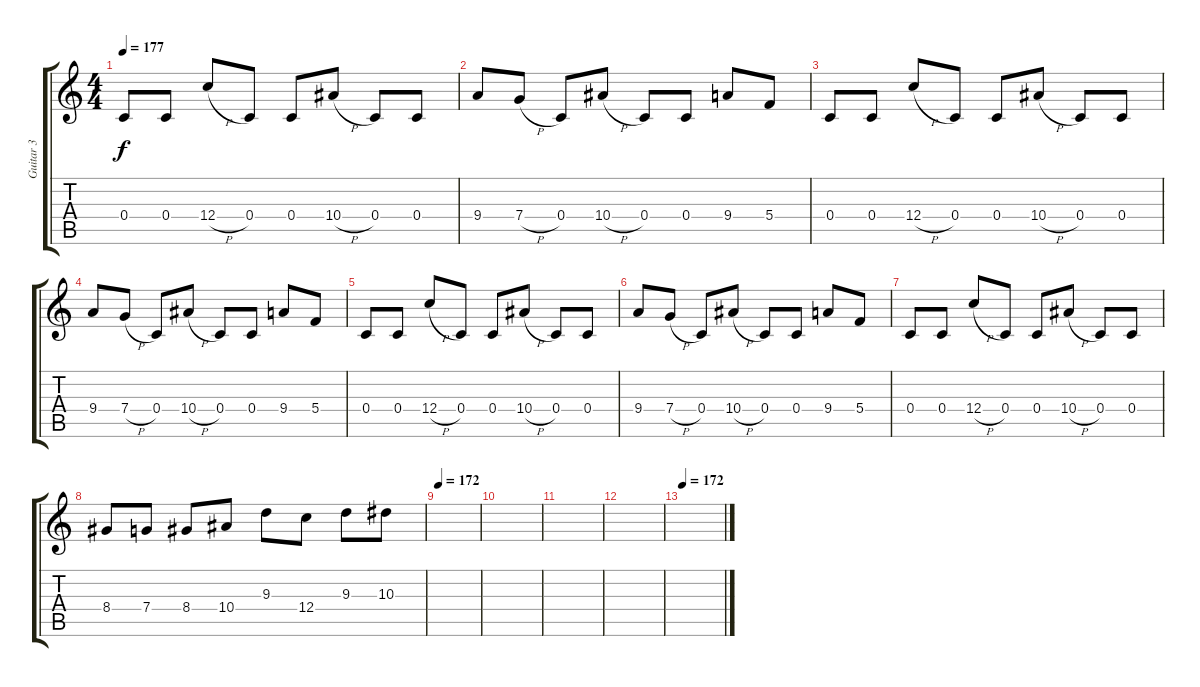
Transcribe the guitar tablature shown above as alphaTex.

\track ("Guitar 3" "Guitar 3") {instrument distortionguitar}
\staff {score tabs}
\tuning (D4 A3 F3 C3 G2 C2) {hide}
\ts (4 4)
\tempo 177
\clef g2
\ks c
0.4.8{dy f} 0.4.8 12.4{h}.8 0.4.8 0.4.8 10.4{h}.8 0.4.8 0.4.8 |
9.4.8 7.4{h}.8 0.4.8 10.4{h}.8 0.4.8 0.4.8 9.4.8 5.4.8 |
0.4.8 0.4.8 12.4{h}.8 0.4.8 0.4.8 10.4{h}.8 0.4.8 0.4.8 |
9.4.8 7.4{h}.8 0.4.8 10.4{h}.8 0.4.8 0.4.8 9.4.8 5.4.8 |
0.4.8 0.4.8 12.4{h}.8 0.4.8 0.4.8 10.4{h}.8 0.4.8 0.4.8 |
9.4.8 7.4{h}.8 0.4.8 10.4{h}.8 0.4.8 0.4.8 9.4.8 5.4.8 |
0.4.8 0.4.8 12.4{h}.8 0.4.8 0.4.8 10.4{h}.8 0.4.8 0.4.8 |
8.4.8 7.4.8 8.4.8 10.4.8 9.3.8 12.4.8 9.3.8 10.3.8 |
\tempo 172
|
|
|
|
\tempo 172
